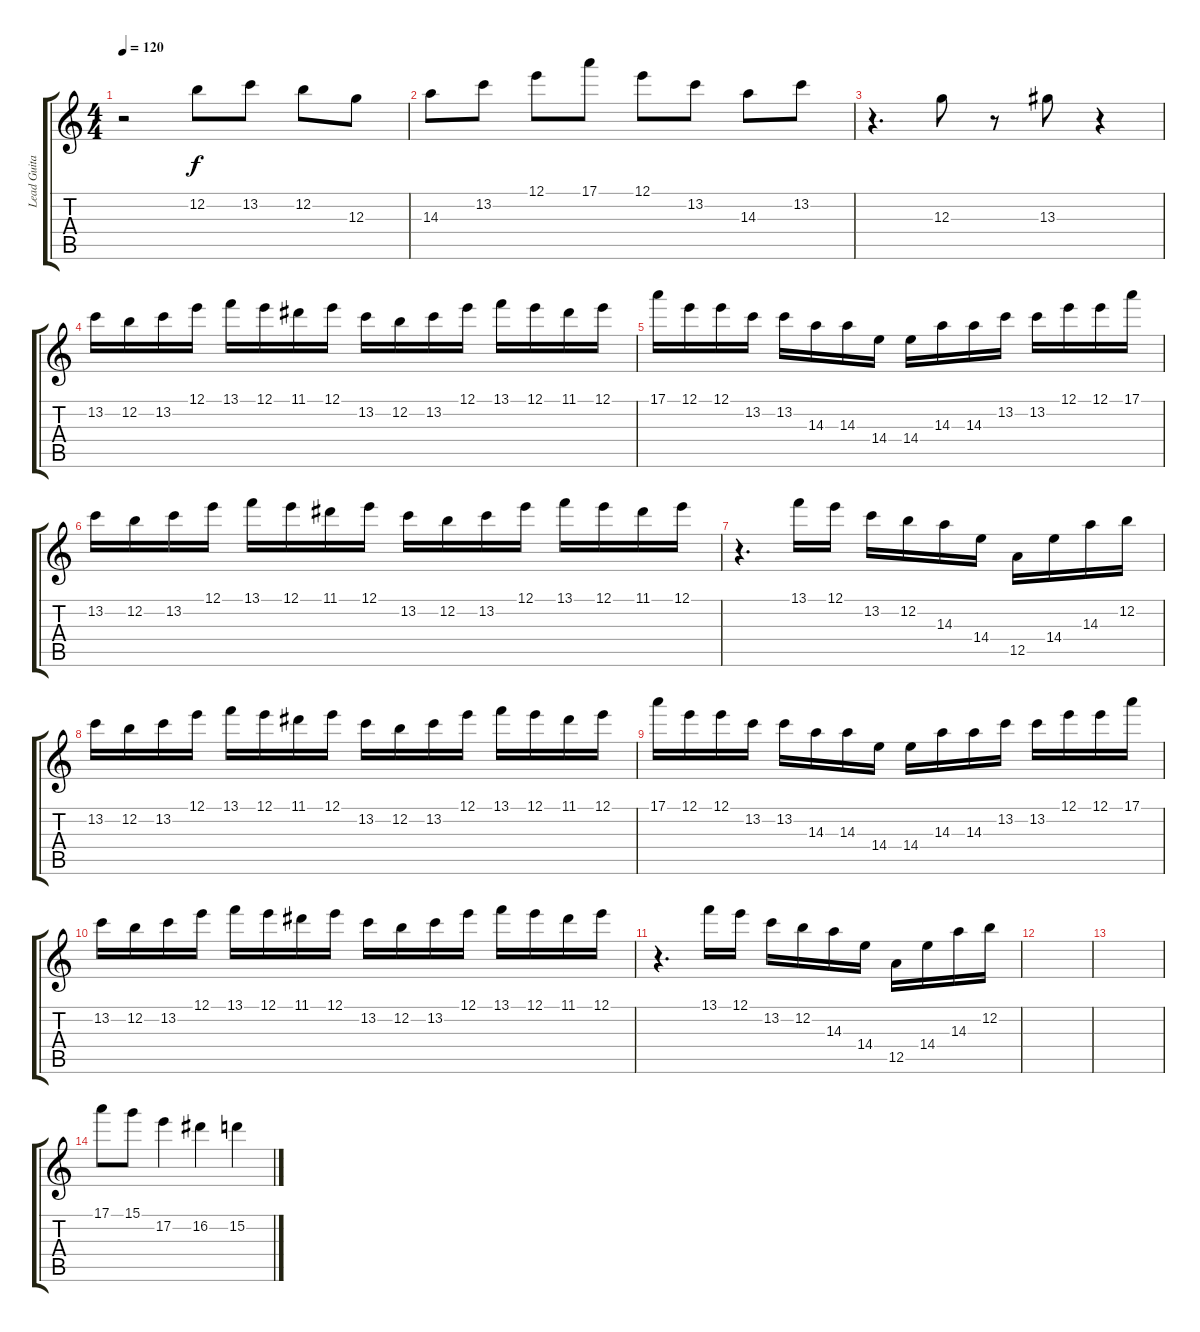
\track ("Lead Guitar" "Lead Guita") {instrument distortionguitar}
\staff {score tabs}
\tuning (E4 B3 G3 D3 A2 E2) {hide}
\ts (4 4)
\tempo 120
\clef g2
\ks c
r.2{dy f} 12.2.8 13.2.8 12.2.8 12.3.8 |
14.3.8 13.2.8 12.1.8 17.1.8 12.1.8 13.2.8 14.3.8 13.2.8 |
r.4{d} 12.3.8 r.8 13.3.8 r.4 |
13.2.16 12.2.16 13.2.16 12.1.16 13.1.16 12.1.16 11.1.16 12.1.16 13.2.16 12.2.16 13.2.16 12.1.16 13.1.16 12.1.16 11.1.16 12.1.16 |
17.1.16 12.1.16 12.1.16 13.2.16 13.2.16 14.3.16 14.3.16 14.4.16 14.4.16 14.3.16 14.3.16 13.2.16 13.2.16 12.1.16 12.1.16 17.1.16 |
13.2.16 12.2.16 13.2.16 12.1.16 13.1.16 12.1.16 11.1.16 12.1.16 13.2.16 12.2.16 13.2.16 12.1.16 13.1.16 12.1.16 11.1.16 12.1.16 |
r.4{d} 13.1.16 12.1.16 13.2.16 12.2.16 14.3.16 14.4.16 12.5.16 14.4.16 14.3.16 12.2.16 |
13.2.16 12.2.16 13.2.16 12.1.16 13.1.16 12.1.16 11.1.16 12.1.16 13.2.16 12.2.16 13.2.16 12.1.16 13.1.16 12.1.16 11.1.16 12.1.16 |
17.1.16 12.1.16 12.1.16 13.2.16 13.2.16 14.3.16 14.3.16 14.4.16 14.4.16 14.3.16 14.3.16 13.2.16 13.2.16 12.1.16 12.1.16 17.1.16 |
13.2.16 12.2.16 13.2.16 12.1.16 13.1.16 12.1.16 11.1.16 12.1.16 13.2.16 12.2.16 13.2.16 12.1.16 13.1.16 12.1.16 11.1.16 12.1.16 |
r.4{d} 13.1.16 12.1.16 13.2.16 12.2.16 14.3.16 14.4.16 12.5.16 14.4.16 14.3.16 12.2.16 |
|
|
17.1.8 15.1.8 17.2.4 16.2.4 15.2.4
